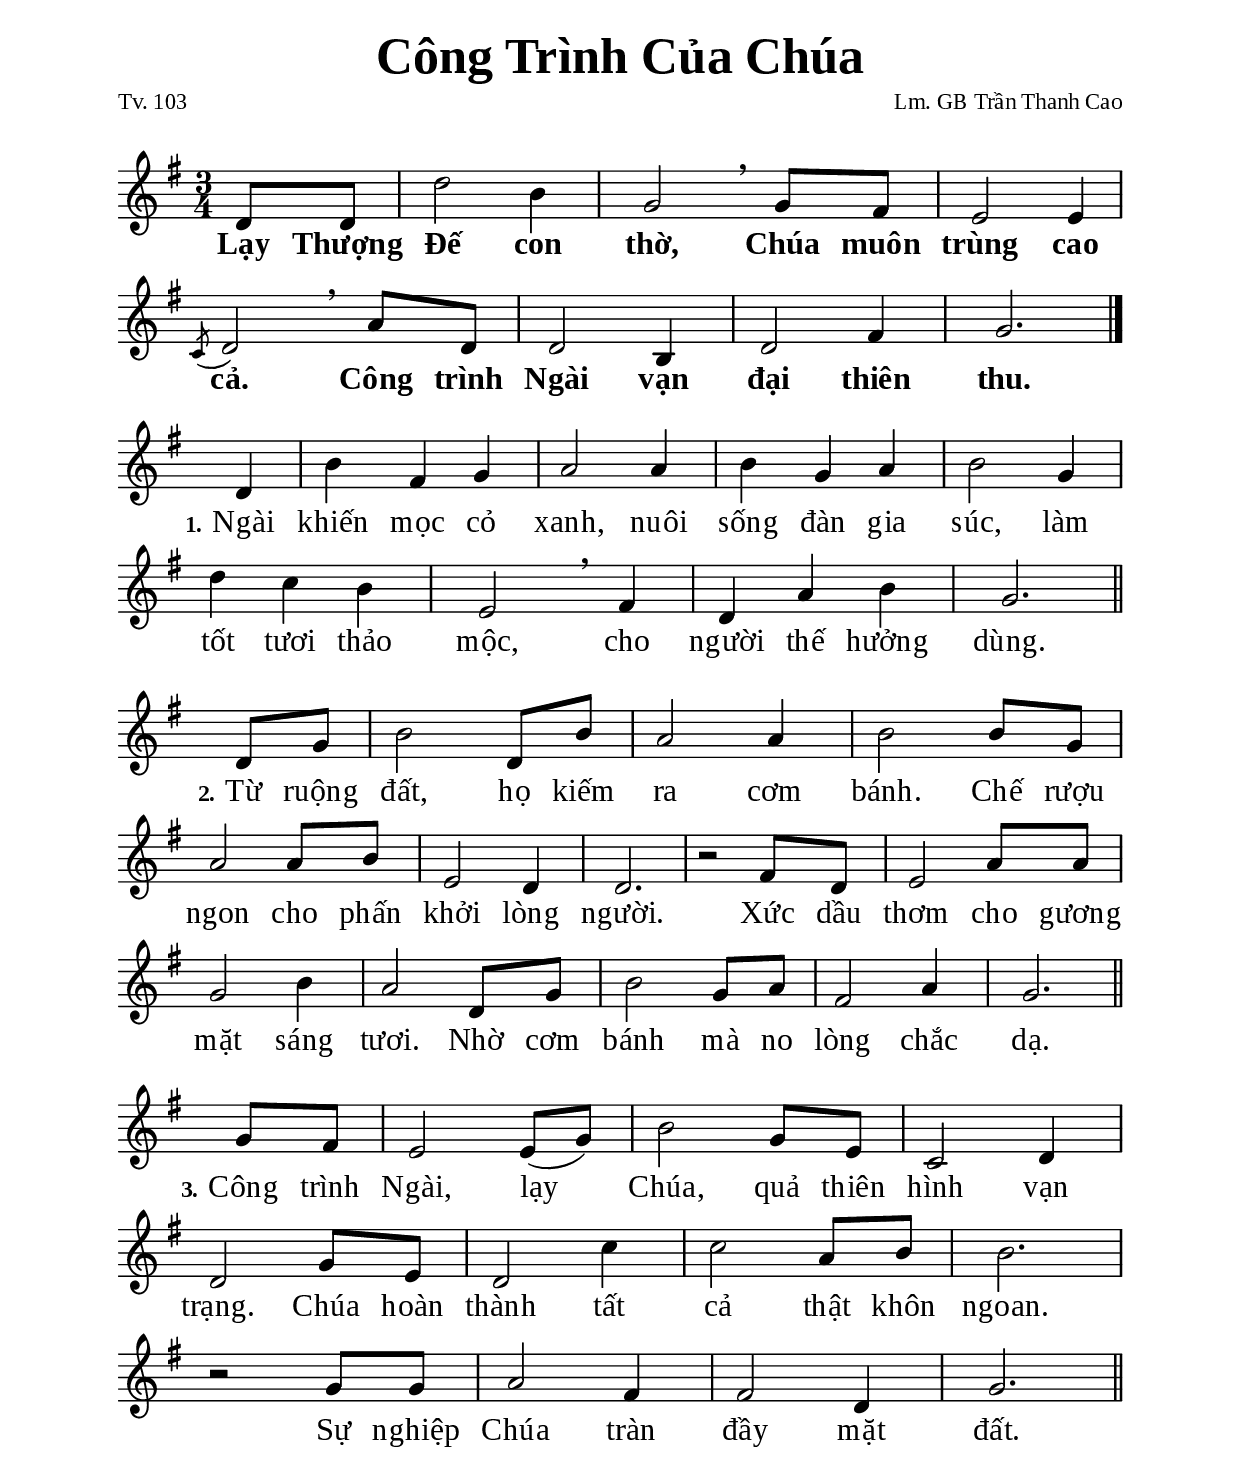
% Cài đặt chung
\version "2.20.0"
\include "english.ly"

\header {
  title = \markup { \fontsize #3 "Công Trình Của Chúa" }
  poet = "Tv. 103"
  composer = "Lm. GB Trần Thanh Cao"
  arranger = " "
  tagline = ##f
}

\paper {
  #(set-paper-size "a4")
  top-margin = 10\mm
  bottom-margin = 10\mm
  left-margin = 20\mm
  right-margin = 20\mm
  indent = #0
  #(define fonts
    (make-pango-font-tree
      "Liberation Serif"
      "Liberation Serif"
      "Liberation Serif"
      (/ 20 20)))
  page-count = #1
}

% Nhạc điệp khúc
nhacDiepKhuc = \relative c' {
  \partial 4 d8 d |
  d'2 b4 |
  g2 \breathe g8 fs |
  e2 e4 |
  \acciaccatura c8 d2 \breathe a'8 d, |
  d2 b4 |
  d2 fs4 |
  g2. \bar "|."
}

% Nhạc phiên khúc
nhacPhienKhucMot = \relative c' {
  \partial 4 d4 |
  b' fs g |
  a2 a4 |
  b g a |
  b2 g4 |
  d' c b |
  e,2 \breathe fs4 |
  d a' b |
  g2. \bar "||"
}

nhacPhienKhucHai = \relative c' {
  \partial 4 d8 g |
  b2 d,8 b' |
  a2 a4 |
  b2 b8 g |
  a2 a8 b |
  e,2 d4 |
  d2. |
  r2 fs8 d |
  e2 a8 a |
  g2 b4 |
  a2 d,8 g |
  b2 g8 a |
  fs2 a4 |
  g2. \bar "||"
}

nhacPhienKhucBa = \relative c'' {
  \partial 4 g8 fs |
  e2 e8 (g) |
  b2 g8 e |
  c2 d4 |
  d2 g8 e |
  d2 c'4 |
  c2 a8 b |
  b2. |
  r2 g8 g |
  a2 fs4 |
  fs2 d4 |
  g2. \bar "||"
}

% Lời điệp khúc
loiDiepKhuc = \lyricmode {
  Lạy Thượng Đế con thờ,
  Chúa muôn trùng cao cả.
  Công trình Ngài vạn đại thiên thu.
}

% Lời phiên khúc
loiPhienKhucMot = \lyricmode {
  \set stanza = #"1."
  Ngài khiến mọc cỏ xanh, nuôi sống đàn gia súc,
  làm tốt tươi thảo mộc, cho người thế hưởng dùng.
}

loiPhienKhucHai = \lyricmode {
  \set stanza = #"2."
  Từ ruộng đất, họ kiếm ra cơm bánh.
  Chế rượu ngon cho phấn khởi lòng người.
  Xức dầu thơm cho gương mặt sáng tươi.
  Nhờ cơm bánh mà no lòng chắc dạ.
}

loiPhienKhucBa = \lyricmode {
  \set stanza = #"3."
  Công trình Ngài, lạy Chúa,
  quả thiên hình vạn trạng.
  Chúa hoàn thành tất cả thật khôn ngoan.
  Sự nghiệp Chúa tràn đầy mặt đất.
}


% Dàn trang
\score {
  \new ChoirStaff <<
    \new Staff = diepKhuc \with {
        \consists "Merge_rests_engraver"
        \magnifyStaff #(magstep +1)
      }
      <<
      \new Voice = beSop {
        \key g \major \time 3/4 \stemNeutral \nhacDiepKhuc
      }
    >>
    \new Lyrics \lyricsto beSop \loiDiepKhuc
  >>
  \layout {
    \override Lyrics.LyricText.font-series = #'bold
    \override Lyrics.LyricText.font-size = #+3
    \override Lyrics.LyricSpace.minimum-distance = #2.0
    \override Score.BarNumber.break-visibility = ##(#f #f #f)
    \override Score.SpacingSpanner.uniform-stretching = ##t
  }
}

\score {
  \new ChoirStaff <<
    \new Staff = phienKhuc \with {
        \magnifyStaff #(magstep +1)
      }
      <<
      \new Voice = beSop {
        \key g \major \time 3/4 \nhacPhienKhucMot
      }
    >>
    \new Lyrics \lyricsto beSop \loiPhienKhucMot
  >>
  \layout {
    \override Staff.TimeSignature.transparent = ##t
    \override Lyrics.LyricText.font-size = #+3
    \override Lyrics.LyricSpace.minimum-distance = #2.0
    \override Score.BarNumber.break-visibility = ##(#f #f #f)
    \override Score.SpacingSpanner.uniform-stretching = ##t
  } 
}

\score {
  \new ChoirStaff <<
    \new Staff = phienKhuc \with {
        \magnifyStaff #(magstep +1)
      }
      <<
      \new Voice = beSop {
        \key g \major \time 3/4 \nhacPhienKhucHai
      }
    >>
    \new Lyrics \lyricsto beSop \loiPhienKhucHai
  >>
  \layout {
    \override Staff.TimeSignature.transparent = ##t
    \override Lyrics.LyricText.font-size = #+3
    \override Lyrics.LyricSpace.minimum-distance = #2.0
    \override Score.BarNumber.break-visibility = ##(#f #f #f)
    \override Score.SpacingSpanner.uniform-stretching = ##t
  } 
}

\score {
  \new ChoirStaff <<
    \new Staff = phienKhuc \with {
        \magnifyStaff #(magstep +1)
      }
      <<
      \new Voice = beSop {
        \key g \major \time 3/4 \nhacPhienKhucBa
      }
    >>
    \new Lyrics \lyricsto beSop \loiPhienKhucBa
  >>
  \layout {
    \override Staff.TimeSignature.transparent = ##t
    \override Lyrics.LyricText.font-size = #+3
    \override Lyrics.LyricSpace.minimum-distance = #2.0
    \override Score.BarNumber.break-visibility = ##(#f #f #f)
    \override Score.SpacingSpanner.uniform-stretching = ##t
  } 
}
